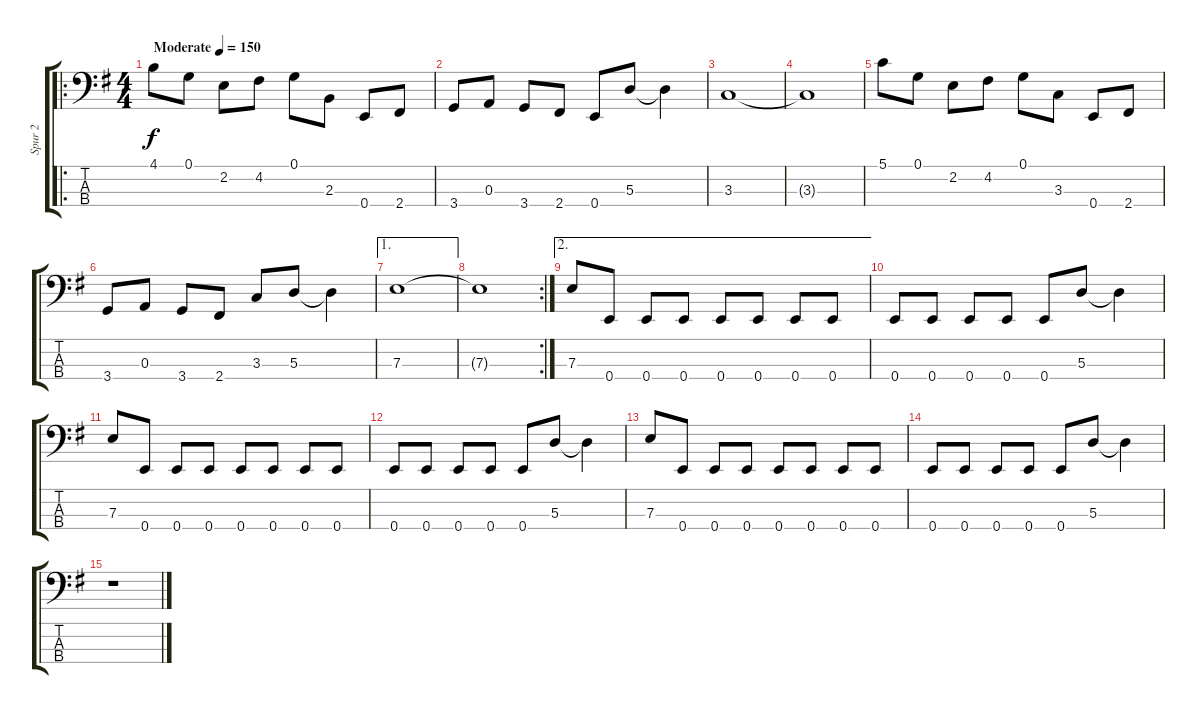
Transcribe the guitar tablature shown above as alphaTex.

\track ("Spur 2" "Spur 2") {instrument electricbassfinger}
\staff {score tabs}
\tuning (G2 D2 A1 E1) {hide}
\ro
\ts (4 4)
\tempo (150 "Moderate")
\clef f4
\ks g
4.1.8{dy f instrument electricbassfinger} 0.1.8 2.2.8 4.2.8 0.1.8 2.3.8 0.4.8 2.4.8 |
3.4.8 0.3.8 3.4.8 2.4.8 0.4.8 5.3.8 5.3{t}.4 |
3.3.1 |
3.3{t}.1 |
5.1.8 0.1.8 2.2.8 4.2.8 0.1.8 3.3.8 0.4.8 2.4.8 |
3.4.8 0.3.8 3.4.8 2.4.8 3.3.8 5.3.8 5.3{t}.4 |
\ae 1
7.3.1 |
\rc 2
7.3{t}.1 |
\ae 2
7.3.8 0.4.8 0.4.8 0.4.8 0.4.8 0.4.8 0.4.8 0.4.8 |
0.4.8 0.4.8 0.4.8 0.4.8 0.4.8 5.3.8 5.3{t}.4 |
7.3.8 0.4.8 0.4.8 0.4.8 0.4.8 0.4.8 0.4.8 0.4.8 |
0.4.8 0.4.8 0.4.8 0.4.8 0.4.8 5.3.8 5.3{t}.4 |
7.3.8 0.4.8 0.4.8 0.4.8 0.4.8 0.4.8 0.4.8 0.4.8 |
0.4.8 0.4.8 0.4.8 0.4.8 0.4.8 5.3.8 5.3{t}.4 |
r.1
